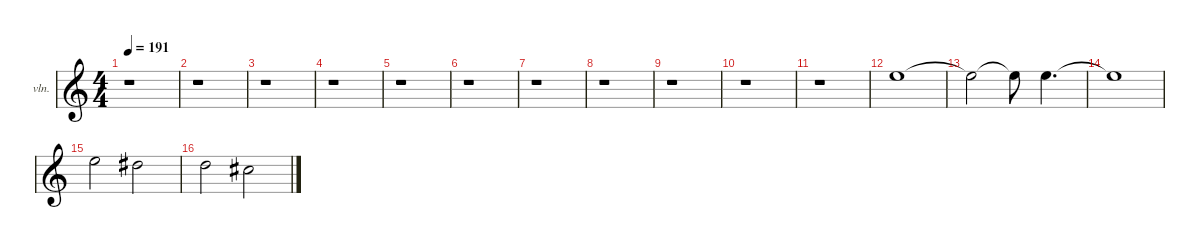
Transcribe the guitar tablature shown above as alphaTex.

\defaultSystemsLayout 4
\hideDynamics
\bracketExtendMode nobrackets
\firstSystemTrackNameOrientation horizontal
\otherSystemsTrackNameOrientation horizontal
\track ("Nanotron" "vln.") {instrument stringensemble1}
\staff {score}
\tuning (E4 B3 G3 D3 A2 E2 B1)
\ts (4 4)
\tempo 191
\clef g2
\ks c
r.1{dy f beam Down} |
r.1{beam Down} |
r.1{beam Down} |
r.1{beam Down} |
r.1{beam Down} |
r.1{beam Down} |
r.1{beam Down} |
r.1{beam Down} |
r.1{beam Down} |
r.1{beam Down} |
r.1{beam Down} |
12.1.1{dy fff beam Down} |
12.1{t}.2{dy f beam Down} 12.1{t}.8{beam Down} 12.1.4{d dy fff beam Down} |
12.1{t}.1{dy f beam Down} |
12.1.2{dy fff beam Down} 11.1{acc #}.2{beam Down} |
10.1.2{beam Down} 9.1{acc #}.2{beam Down}
